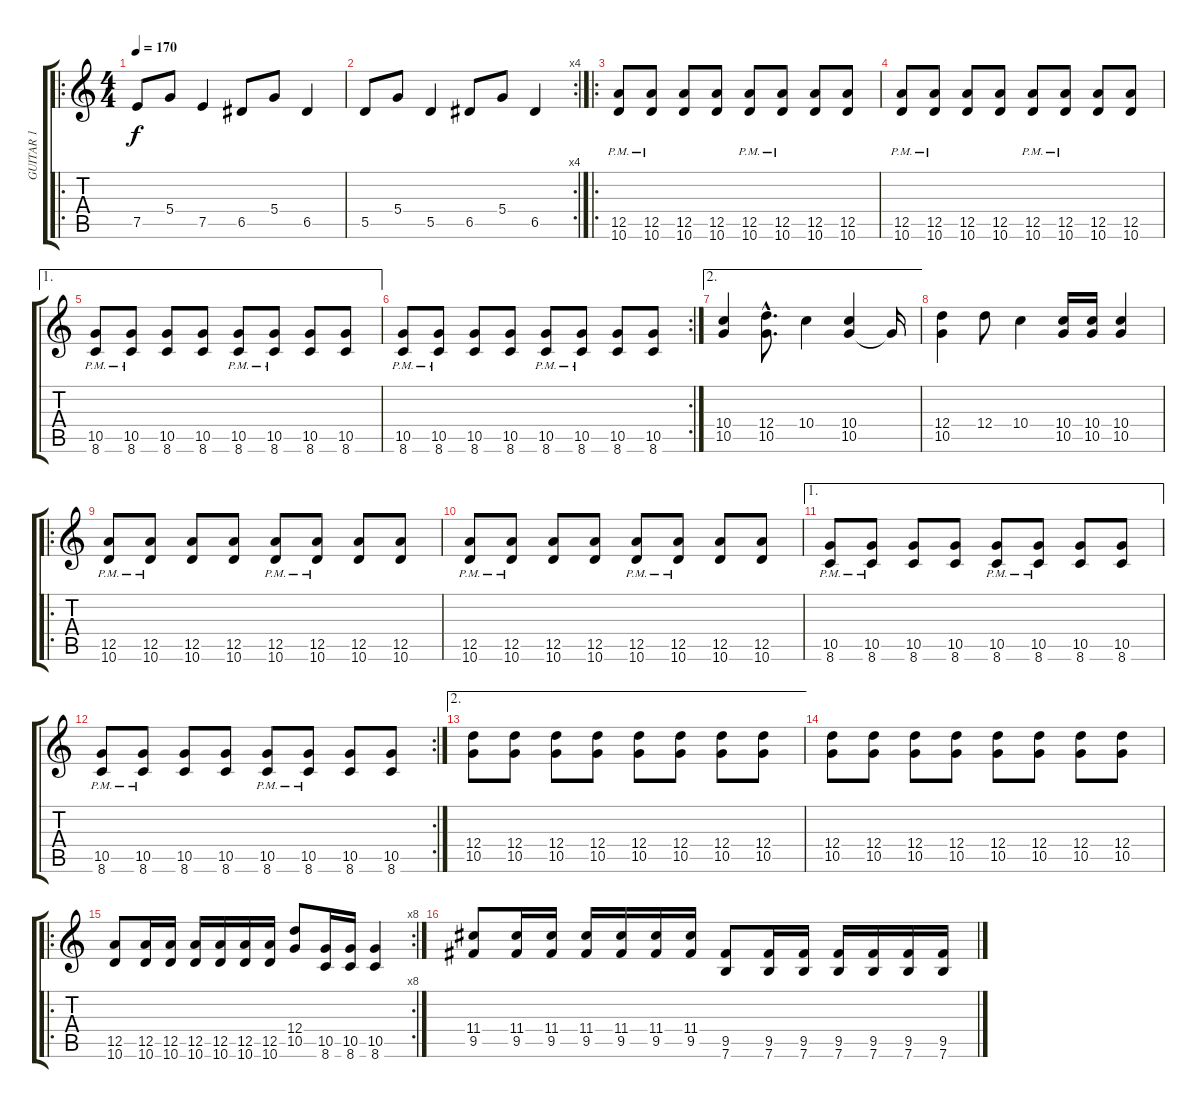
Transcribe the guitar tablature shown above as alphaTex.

\track ("GUITAR 1" "GUITAR 1") {instrument distortionguitar}
\staff {score tabs}
\tuning (E4 B3 G3 D3 A2 E2) {hide}
\ro
\ts (4 4)
\tempo 170
\clef g2
\ks c
7.5.8{dy f} 5.4.8 7.5.4 6.5.8 5.4.8 6.5.4 |
\rc 4
5.5.8 5.4.8 5.5.4 6.5.8 5.4.8 6.5.4 |
\ro
(12.5{pm} 10.6{pm}).8 (12.5{pm} 10.6{pm}).8 (12.5 10.6).8 (12.5 10.6).8 (12.5{pm} 10.6{pm}).8 (12.5{pm} 10.6{pm}).8 (12.5 10.6).8 (12.5 10.6).8 |
(12.5{pm} 10.6{pm}).8 (12.5{pm} 10.6{pm}).8 (12.5 10.6).8 (12.5 10.6).8 (12.5{pm} 10.6{pm}).8 (12.5{pm} 10.6{pm}).8 (12.5 10.6).8 (12.5 10.6).8 |
\ae 1
(10.5{pm} 8.6{pm}).8 (10.5{pm} 8.6{pm}).8 (10.5 8.6).8 (10.5 8.6).8 (10.5{pm} 8.6{pm}).8 (10.5{pm} 8.6{pm}).8 (10.5 8.6).8 (10.5 8.6).8 |
\rc 2
(10.5{pm} 8.6{pm}).8 (10.5{pm} 8.6{pm}).8 (10.5 8.6).8 (10.5 8.6).8 (10.5{pm} 8.6{pm}).8 (10.5{pm} 8.6{pm}).8 (10.5 8.6).8 (10.5 8.6).8 |
\ae 2
(10.4 10.5).4 (12.4{hac} 10.5{hac}).8{d} 10.4.4 (10.4 10.5).4 10.5{t}.16 |
(12.4 10.5).4 12.4.8 10.4.4 (10.4 10.5).16 (10.4 10.5).16 (10.4 10.5).4 |
\ro
(12.5{pm} 10.6{pm}).8 (12.5{pm} 10.6{pm}).8 (12.5 10.6).8 (12.5 10.6).8 (12.5{pm} 10.6{pm}).8 (12.5{pm} 10.6{pm}).8 (12.5 10.6).8 (12.5 10.6).8 |
(12.5{pm} 10.6{pm}).8 (12.5{pm} 10.6{pm}).8 (12.5 10.6).8 (12.5 10.6).8 (12.5{pm} 10.6{pm}).8 (12.5{pm} 10.6{pm}).8 (12.5 10.6).8 (12.5 10.6).8 |
\ae 1
(10.5{pm} 8.6{pm}).8 (10.5{pm} 8.6{pm}).8 (10.5 8.6).8 (10.5 8.6).8 (10.5{pm} 8.6{pm}).8 (10.5{pm} 8.6{pm}).8 (10.5 8.6).8 (10.5 8.6).8 |
\rc 2
(10.5{pm} 8.6{pm}).8 (10.5{pm} 8.6{pm}).8 (10.5 8.6).8 (10.5 8.6).8 (10.5{pm} 8.6{pm}).8 (10.5{pm} 8.6{pm}).8 (10.5 8.6).8 (10.5 8.6).8 |
\ae 2
(12.4 10.5).8 (12.4 10.5).8 (12.4 10.5).8 (12.4 10.5).8 (12.4 10.5).8 (12.4 10.5).8 (12.4 10.5).8 (12.4 10.5).8 |
(12.4 10.5).8 (12.4 10.5).8 (12.4 10.5).8 (12.4 10.5).8 (12.4 10.5).8 (12.4 10.5).8 (12.4 10.5).8 (12.4 10.5).8 |
\ro
\rc 8
(12.5 10.6).8 (12.5 10.6).16 (12.5 10.6).16 (12.5 10.6).16 (12.5 10.6).16 (12.5 10.6).16 (12.5 10.6).16 (12.4 10.5).8 (10.5 8.6).16 (10.5 8.6).16 (10.5 8.6).4 |
(11.4 9.5).8 (11.4 9.5).16 (11.4 9.5).16 (11.4 9.5).16 (11.4 9.5).16 (11.4 9.5).16 (11.4 9.5).16 (9.5 7.6).8 (9.5 7.6).16 (9.5 7.6).16 (9.5 7.6).16 (9.5 7.6).16 (9.5 7.6).16 (9.5 7.6).16
